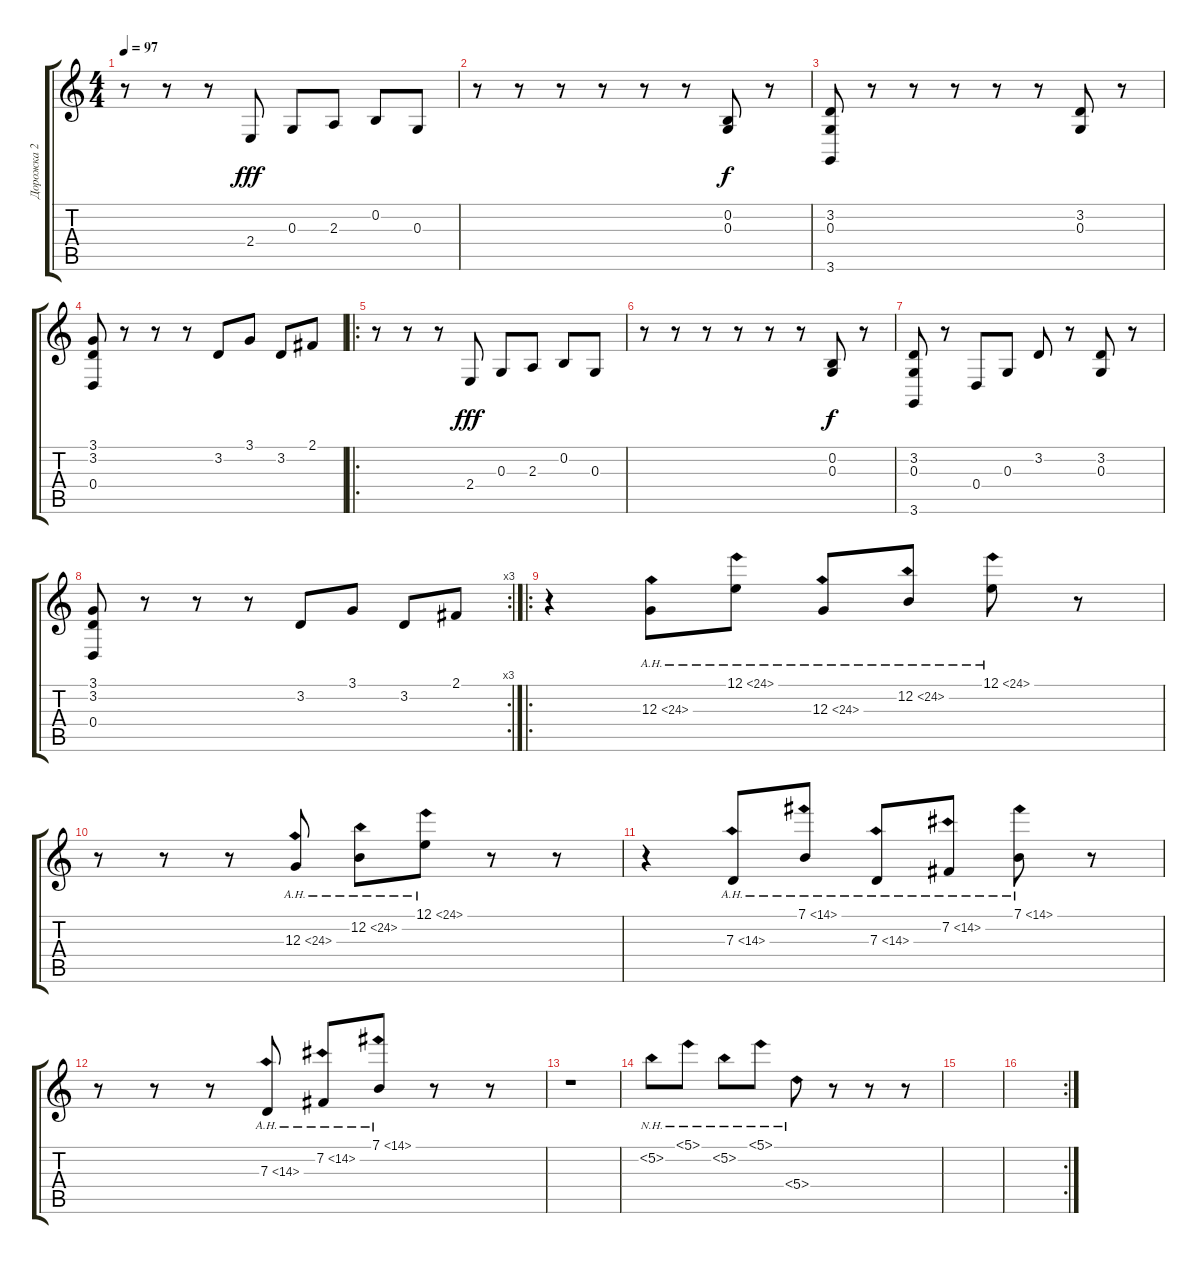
\track ("Дорожка 2" "Дорожка 2") {instrument brightacousticpiano}
\staff {score tabs}
\tuning (E4 B3 G3 D3 A2 E2) {hide}
\ts (4 4)
\tempo 97
\clef g2
\ks c
r.8{dy fff instrument brightacousticpiano} r.8 r.8 2.4.8 0.3.8 2.3.8 0.2.8 0.3.8 |
r.8 r.8 r.8 r.8 r.8 r.8 (0.2 0.3).8{dy f} r.8 |
(3.2 0.3 3.6).8 r.8 r.8 r.8 r.8 r.8 (3.2 0.3).8 r.8 |
(3.1 3.2 0.4).8 r.8 r.8 r.8 3.2.8 3.1.8 3.2.8 2.1.8 |
\ro
r.8 r.8 r.8 2.4.8{dy fff} 0.3.8 2.3.8 0.2.8 0.3.8 |
r.8 r.8 r.8 r.8 r.8 r.8 (0.2 0.3).8{dy f} r.8 |
(3.2 0.3 3.6).8 r.8 0.4.8 0.3.8 3.2.8 r.8 (3.2 0.3).8 r.8 |
\rc 3
(3.1 3.2 0.4).8 r.8 r.8 r.8 3.2.8 3.1.8 3.2.8 2.1.8 |
\ro
r.4 12.3{ah 12}.8{instrument acousticguitarsteel} 12.1{ah 12}.8 12.3{ah 12}.8 12.2{ah 12}.8 12.1{ah 12}.8 r.8 |
r.8 r.8 r.8 12.3{ah 12}.8 12.2{ah 12}.8 12.1{ah 12}.8 r.8 r.8 |
r.4 7.3{ah 7}.8{instrument acousticguitarsteel} 7.1{ah 7}.8 7.3{ah 7}.8 7.2{ah 7}.8 7.1{ah 7}.8 r.8 |
r.8 r.8 r.8 7.3{ah 7}.8 7.2{ah 7}.8 7.1{ah 7}.8 r.8 r.8 |
r.1 |
5.2{nh}.8 5.1{nh}.8 5.2{nh}.8 5.1{nh}.8 5.4{nh}.8 r.8 r.8 r.8 |
|
\rc 2
